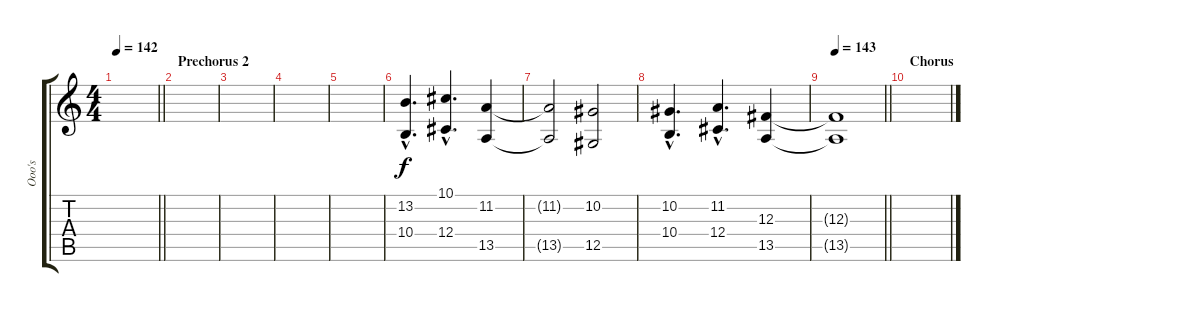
\track ("Ooo's" "Ooo's") {instrument voiceoohs}
\staff {score tabs}
\tuning (Eb4 Bb3 Gb3 Db3 Ab2 Eb2) {hide}
\ts (4 4)
\tempo 142
\clef g2
\barLineRight lightlight
\ks c
|
\section ("" "Prechorus 2")
|
|
|
|
(13.2{hac} 10.4{hac}).4{d} (10.1{hac} 12.4{hac}).4{d} (11.2 13.5).4 |
(11.2{t} 13.5{t}).2 (10.2 12.5).2 |
(10.2{hac} 10.4{hac}).4{d} (11.2{hac} 12.4{hac}).4{d} (12.3 13.5).4 |
\tempo 143
\barLineRight lightlight
(12.3{t} 13.5{t}).1 |
\section ("" "Chorus")
